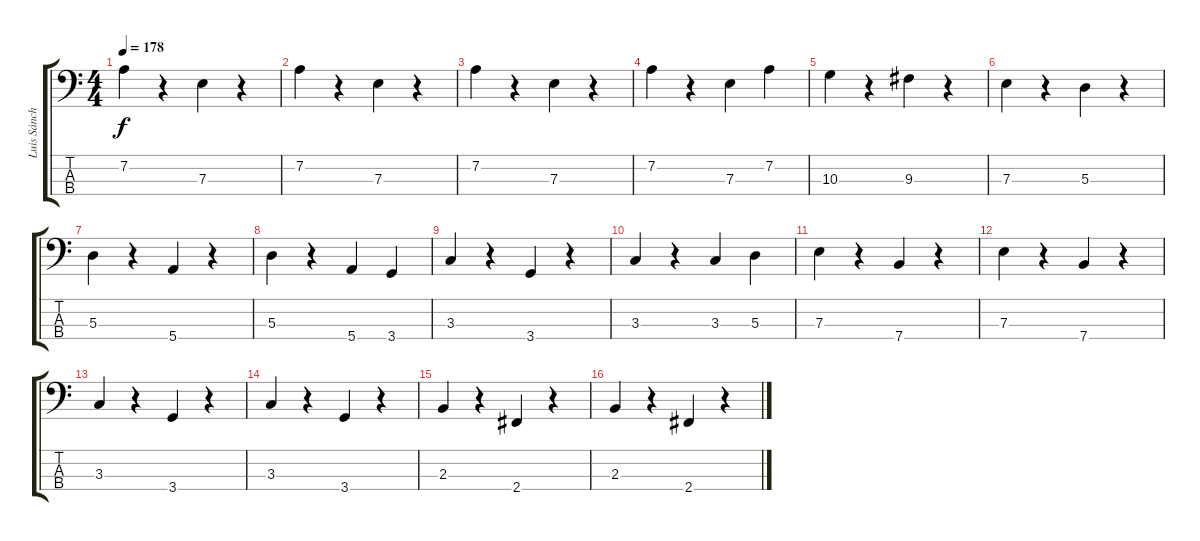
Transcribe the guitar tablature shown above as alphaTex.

\track ("Luis Sánchez" "Luis Sánch") {instrument electricbassfinger}
\staff {score tabs}
\tuning (G2 D2 A1 E1) {hide}
\ts (4 4)
\tempo 178
\clef f4
\ks c
7.2.4{dy f} r.4 7.3.4 r.4 |
7.2.4 r.4 7.3.4 r.4 |
7.2.4 r.4 7.3.4 r.4 |
7.2.4 r.4 7.3.4 7.2.4 |
10.3.4 r.4 9.3.4 r.4 |
7.3.4 r.4 5.3.4 r.4 |
5.3.4 r.4 5.4.4 r.4 |
5.3.4 r.4 5.4.4 3.4.4 |
3.3.4 r.4 3.4.4 r.4 |
3.3.4 r.4 3.3.4 5.3.4 |
7.3.4 r.4 7.4.4 r.4 |
7.3.4 r.4 7.4.4 r.4 |
3.3.4 r.4 3.4.4 r.4 |
3.3.4 r.4 3.4.4 r.4 |
2.3.4 r.4 2.4.4 r.4 |
2.3.4 r.4 2.4.4 r.4
